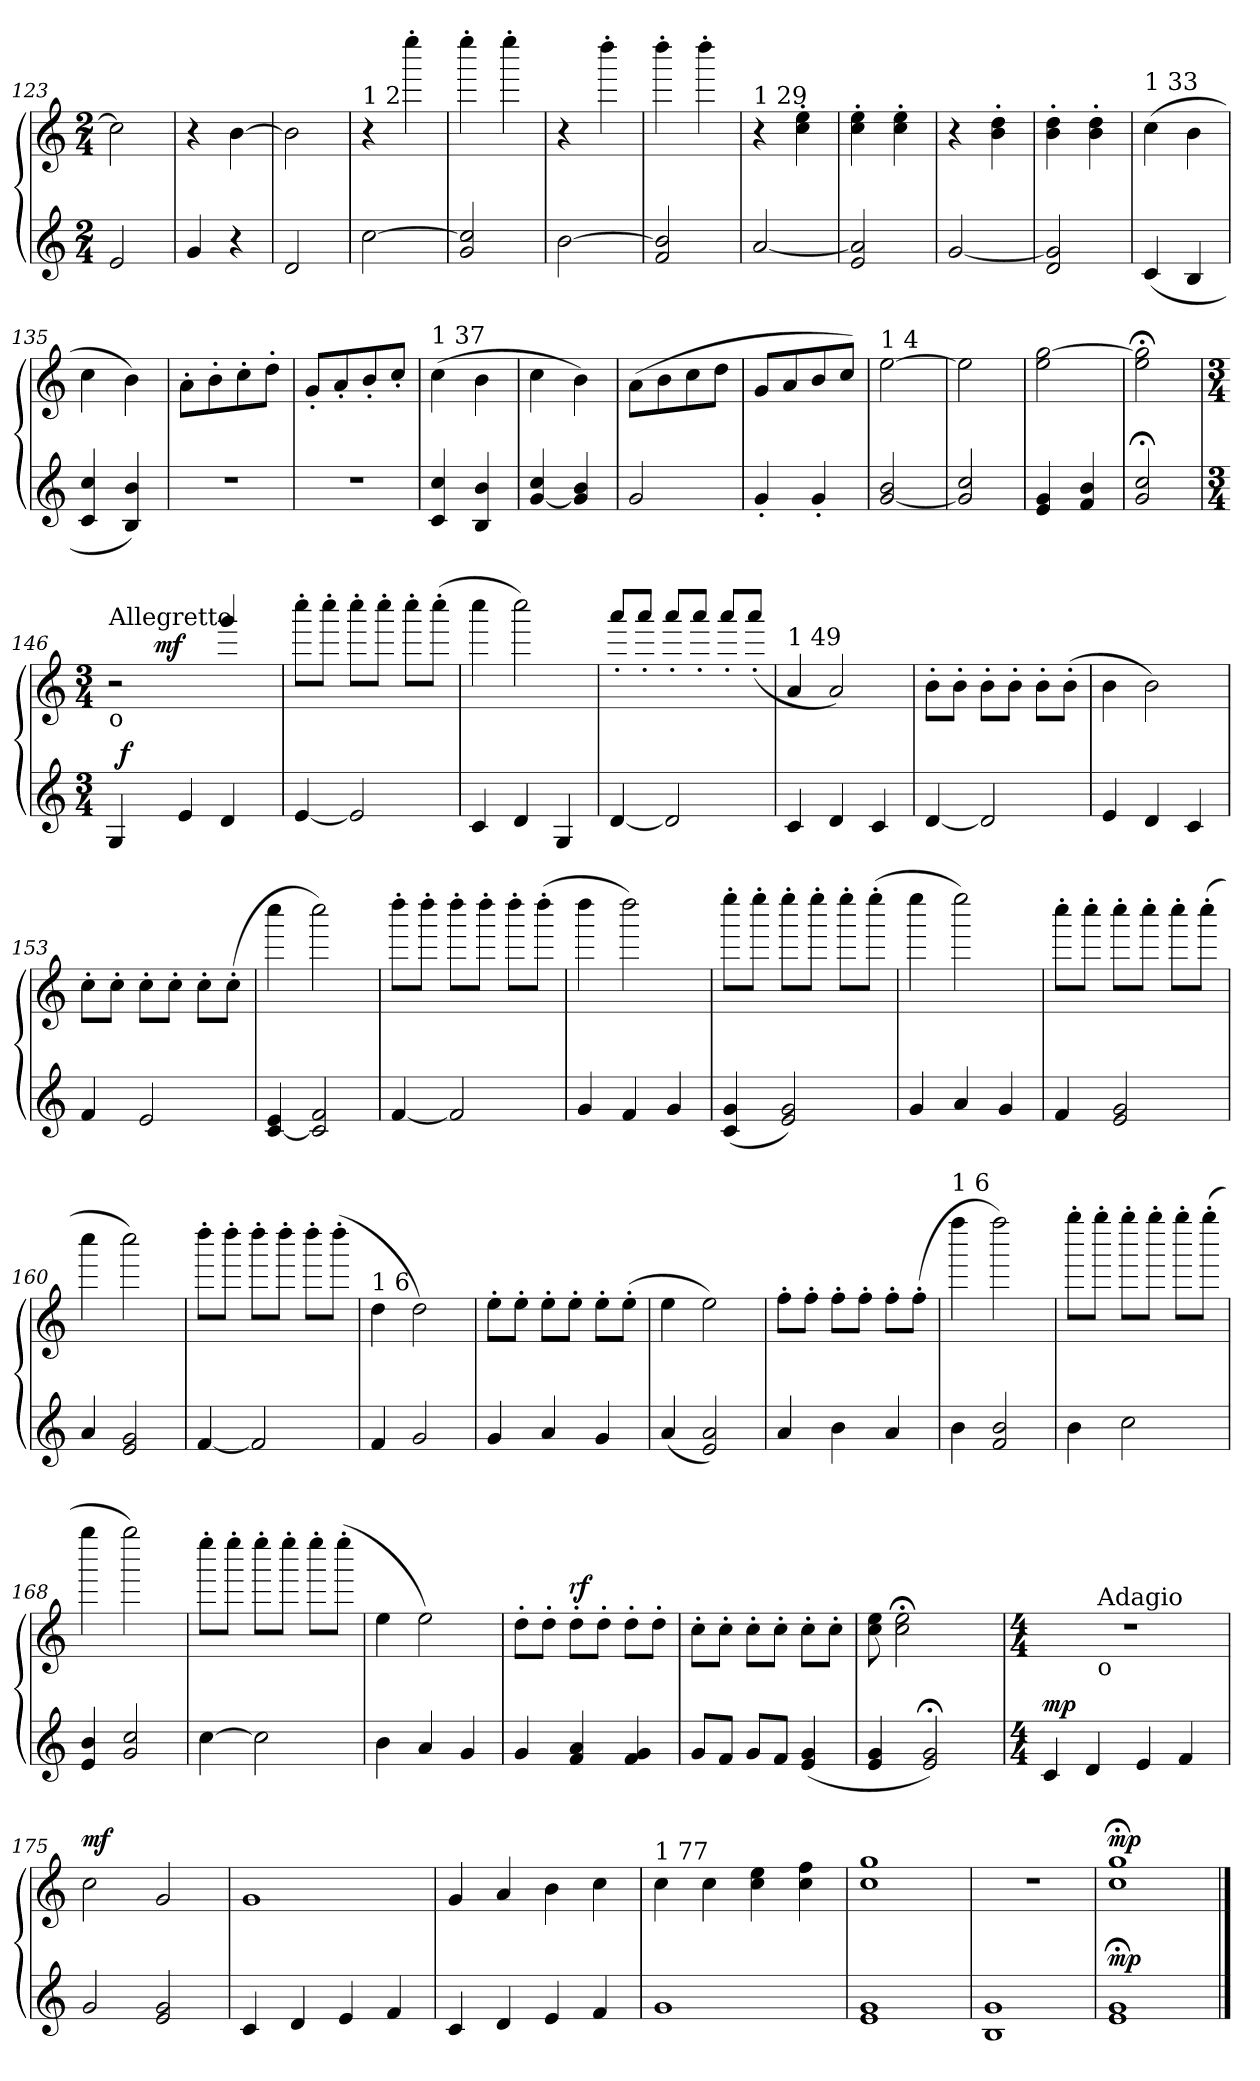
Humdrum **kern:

**kern	**dynam	**kern	**dynam
*part2	*part2	*part1	*part1
*staff2	*staff2	*staff1	*staff1
*clefG2	*	*clefG2	*
*k[]	*	*k[]	*
*C:	*	*C:	*
*M2/4	*	*M2/4	*
=123	=123	=123	=123
2e/	.	2cc\]	.
=124	=124	=124	=124
4g/	.	4r	.
4r	.	[>4b\	.
=125	=125	=125	=125
2d/	.	2b\]	.
!!LO:LB:g=z
=126	=126	=126	=126
!	!	!LO:TX:a:t=1 2	!
[>2cc\	.	4r	.
.	.	4eeee'>\	.
=127	=127	=127	=127
2g/ 2cc/]	.	4eeee'>\	.
.	.	4eeee'>\	.
=128	=128	=128	=128
[>2b\	.	4r	.
.	.	4dddd'>\	.
=129	=129	=129	=129
2f/ 2b/]	.	4dddd'>\	.
.	.	4dddd'>\	.
!!LO:LB:g=z
=130	=130	=130	=130
!	!	!LO:TX:a:t=1 29	!
[>2a/	.	4r	.
.	.	4cc\'> 4ee\'>	.
=131	=131	=131	=131
2e/ 2a/]	.	4cc\'> 4ee\'>	.
.	.	4cc\'> 4ee\'>	.
=132	=132	=132	=132
[>2g/	.	4r	.
.	.	4b\'> 4dd\'>	.
=133	=133	=133	=133
2d/ 2g/]	.	4b\'> 4dd\'>	.
.	.	4b\'> 4dd\'>	.
!!LO:LB:g=z
=134	=134	=134	=134
!	!	!LO:TX:a:t=1 33	!
(<4c/	.	(>4cc\	.
4B/	.	4b\	.
=135	=135	=135	=135
4c/ 4cc/	.	4cc\	.
4B/ 4b/)	.	4b\)	.
=136	=136	=136	=136
2r	.	8a'>\L	.
.	.	8b'>\	.
.	.	8cc'>\	.
.	.	8dd'>\J	.
=137	=137	=137	=137
2r	.	8g'</L	.
.	.	8a'</	.
.	.	8b'</	.
.	.	8cc'</J	.
!!LO:LB:g=z
=138	=138	=138	=138
!	!	!LO:TX:a:t=1 37	!
4c/ 4cc/	.	(>4cc\	.
4B/ 4b/	.	4b\	.
=139	=139	=139	=139
[<4g/ 4cc/	.	4cc\	.
4g/] 4b/	.	4b\)	.
=140	=140	=140	=140
2g/	.	(<8a\L	.
.	.	8b\	.
.	.	8cc\	.
.	.	8dd\J	.
=141	=141	=141	=141
4g'</	.	8g/L	.
.	.	8a/	.
4g'</	.	8b/	.
.	.	8cc/J)	.
!!LO:LB:g=z
=142	=142	=142	=142
!	!	!LO:TX:a:t=1 4	!
[<2g/ 2b/	.	[>2ee\	.
=143	=143	=143	=143
2g/] 2cc/	.	2ee\]	.
=144	=144	=144	=144
4e/ 4g/	.	2ee\ [>2gg\	.
4f/ 4b/	.	.	.
=145	=145	=145	=145
(2g/; 2cc/;	.	2ee\;< 2gg\];<	.
!!LO:PB:g=z
=146	=146	=146	=146
*M3/4	*	*M3/4	*
*^	*	*^	*
!	!	!	!LO:TX:a:t=Allegretto	!	!
!	!	!	!LO:TX:b:t=o	!	!
4G/	32ryy	.	2r	8ryy	.
!	!	!LO:DY:a	!	!	!
.	2ryy	f	.	.	.
.	.	.	.	32ryy	.
!	!	!	!	!	!LO:DY:a
.	.	.	.	2ryy	mf
4e/	.	.	.	.	.
4d/	.	.	4ggg/	.	.
.	8..ryy	.	.	.	.
.	.	.	.	16.ryy	.
*v	*v	*	*	*	*
*	*	*v	*v	*
=147	=147	=147	=147
[<4e/	.	8cccc'>\L	.
.	.	8cccc'>\J	.
2e/]	.	8cccc'>\L	.
.	.	8cccc'>\J	.
.	.	8cccc'>\L	.
.	.	(>8cccc'>\J	.
=148	=148	=148	=148
4c/	.	4cccc\	.
4d/	.	2cccc\)	.
4G/	.	.	.
=149	=149	=149	=149
[<4d/	.	8aaa'>/L	.
.	.	8aaa'</J	.
2d/]	.	8aaa'>/L	.
.	.	8aaa'</J	.
.	.	8aaa'>/L	.
.	.	(<8aaa'</J	.
!!LO:LB:g=z
=150	=150	=150	=150
!	!	!LO:TX:a:t=1 49	!
4c/	.	4a/	.
4d/	.	2a/)	.
4c/	.	.	.
=151	=151	=151	=151
[<4d/	.	8b'>\L	.
.	.	8b'>\J	.
2d/]	.	8b'>\L	.
.	.	8b'>\J	.
.	.	8b'>\L	.
.	.	(>8b'>\J	.
=152	=152	=152	=152
4e/	.	4b\	.
4d/	.	2b\)	.
4c/	.	.	.
=153	=153	=153	=153
4f/	.	8cc'>\L	.
.	.	8cc'>\J	.
2e/	.	8cc'>\L	.
.	.	8cc'>\J	.
.	.	8cc'>\L	.
.	.	(>8cc'>\J	.
!!LO:LB:g=z
=154	=154	=154	=154
[<4c/ 4e/	.	4cccc\	.
2c/] 2f/	.	2cccc\)	.
=155	=155	=155	=155
[<4f/	.	8dddd'>\L	.
.	.	8dddd'>\J	.
2f/]	.	8dddd'>\L	.
.	.	8dddd'>\J	.
.	.	8dddd'>\L	.
.	.	(>8dddd'>\J	.
=156	=156	=156	=156
4g/	.	4dddd\	.
4f/	.	2dddd\)	.
4g/	.	.	.
=157	=157	=157	=157
(>4c/ 4g/	.	8eeee'>\L	.
.	.	8eeee'>\J	.
2e/ 2g/)	.	8eeee'>\L	.
.	.	8eeee'>\J	.
.	.	8eeee'>\L	.
.	.	(>8eeee'>\J	.
!!LO:LB:g=z
=158	=158	=158	=158
4g/	.	4eeee\	.
4a/	.	2eeee\)	.
4g/	.	.	.
=159	=159	=159	=159
4f/	.	8cccc'>\L	.
.	.	8cccc'>\J	.
2e/ 2g/	.	8cccc'>\L	.
.	.	8cccc'>\J	.
.	.	8cccc'>\L	.
.	.	(>8cccc'>\J	.
=160	=160	=160	=160
4a/	.	4cccc\	.
2e/ 2g/	.	2cccc\)	.
=161	=161	=161	=161
[<4f/	.	8dddd'>\L	.
.	.	8dddd'>\J	.
2f/]	.	8dddd'>\L	.
.	.	8dddd'>\J	.
.	.	8dddd'>\L	.
.	.	(>8dddd'>\J	.
!!LO:LB:g=z
=162	=162	=162	=162
!	!	!LO:TX:a:t=1 6	!
4f/	.	4dd\	.
2g/	.	2dd\)	.
=163	=163	=163	=163
4g/	.	8ee'>\L	.
.	.	8ee'>\J	.
4a/	.	8ee'>\L	.
.	.	8ee'>\J	.
4g/	.	8ee'>\L	.
.	.	(<8ee'>\J	.
=164	=164	=164	=164
(>4a/	.	4ee\	.
2e/ 2a/)	.	2ee\)	.
=165	=165	=165	=165
4a/	.	8ff'>\L	.
.	.	8ff'>\J	.
4b\	.	8ff'>\L	.
.	.	8ff'>\J	.
4a/	.	8ff'>\L	.
.	.	(<8ff'>\J	.
!!LO:LB:g=z
=166	=166	=166	=166
!	!	!LO:TX:a:t=1 6	!
4b\	.	4ffff\	.
2f/ 2b/	.	2ffff\)	.
=167	=167	=167	=167
4b\	.	8gggg'>\L	.
.	.	8gggg'>\J	.
2cc\	.	8gggg'>\L	.
.	.	8gggg'>\J	.
.	.	8gggg'>\L	.
.	.	(<8gggg'>\J	.
=168	=168	=168	=168
4e/ 4b/	.	4gggg\	.
2g/ 2cc/	.	2gggg\)	.
=169	=169	=169	=169
[>4cc\	.	8eeee'>\L	.
.	.	8eeee'>\J	.
2cc\]	.	8eeee'>\L	.
.	.	8eeee'>\J	.
.	.	8eeee'>\L	.
.	.	(>8eeee'>\J	.
!!LO:PB:g=z
=170	=170	=170	=170
4b\	.	4ee\	.
4a/	.	2ee\)	.
4g/	.	.	.
=171	=171	=171	=171
4g/	.	8dd'>\L	.
.	.	8dd'>\J	.
!	!	!	!LO:DY:a
4f/ 4a/	.	8dd'>\L	rf
.	.	8dd'>\J	.
4f/ 4g/	.	8dd'>\L	.
.	.	8dd'>\J	.
=172	=172	=172	=172
8g/L	.	8cc'>\L	.
8f/J	.	8cc'>\J	.
8g/L	.	8cc'>\L	.
8f/J	.	8cc'>\J	.
(<4e/ 4g/	.	8cc'>\L	.
.	.	8cc'>\J	.
=173	=173	=173	=173
4e/ 4g/	.	8cc\ 8ee\	.
.	.	2cc\;< 2ee\;<	.
2e/; 2g/;)	.	.	.
.	.	8ryy	.
!!LO:LB:g=z
=174	=174	=174	=174
*M4/4	*	*M4/4	*
!	!	!LO:TX:a:t=1 73	!
!	!LO:DY:a	!	!
*	*	*^	*
4c/	mp	1r	4ryy	.
4d/	.	.	32ryy	.
!	!	!	!LO:TX:b:t=o	!
!	!	!	!LO:TX:a:t=Adagio	!
.	.	.	2ryy	.
4e/	.	.	.	.
4f/	.	.	.	.
.	.	.	8..ryy	.
=175	=175	=175	=175	=175
!	!	!	!	!LO:DY:a
*	*	*v	*v	*
2g/	.	2cc\	mf
2e/ 2g/	.	2g/	.
=176	=176	=176	=176
4c/	.	1g	.
4d/	.	.	.
4e/	.	.	.
4f/	.	.	.
=177	=177	=177	=177
4c/	.	4g/	.
4d/	.	4a/	.
4e/	.	4b\	.
4f/	.	4cc\	.
!!LO:LB:g=z
=178	=178	=178	=178
!	!	!LO:TX:a:t=1 77	!
1g	.	4cc\	.
.	.	4cc\	.
.	.	4cc\ 4ee\	.
.	.	4cc\ 4ff\	.
=179	=179	=179	=179
1e 1g	.	1cc 1gg	.
=180	=180	=180	=180
1B 1g	.	1r	.
=181	=181	=181	=181
!	!LO:DY:a	!	!LO:DY:a
1e; 1g;	mp	1cc;< 1gg;<	mp
==	==	==	==
*-	*-	*-	*-
